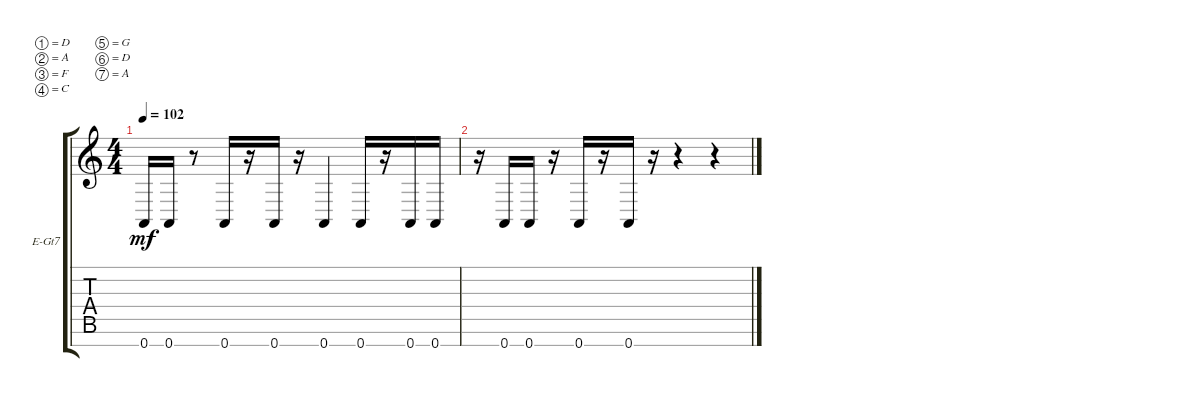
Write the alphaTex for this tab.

\defaultSystemsLayout 4
\bracketExtendMode groupsimilarinstruments
\firstSystemTrackNameOrientation horizontal
\otherSystemsTrackNameOrientation horizontal
\track ("Guitar right" "E-Gt7") {instrument distortionguitar}
\staff {score tabs}
\tuning (D4 A3 F3 C3 G2 D2 A1)
\ts (4 4)
\tempo 102
\clef g2
\ks c
0.7.16{dy mf} 0.7.16 r.8 0.7.16 r.16 0.7.16 r.16 0.7.4 0.7.16 r.16 0.7.16 0.7.16 |
r.16 0.7.16 0.7.16 r.16 0.7.16 r.16 0.7.16 r.16 r.4 r.4
